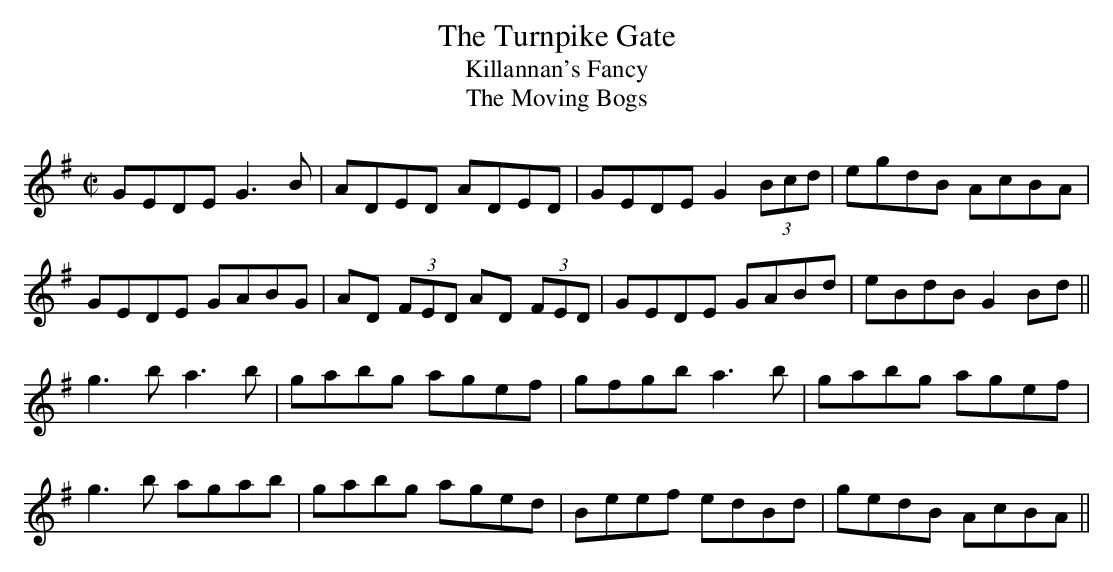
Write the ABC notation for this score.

X:1
T:Turnpike Gate, The
T:Killannan's Fancy
T:Moving Bogs, The
M:C|
K:G
GEDE G3B|ADED ADED|GEDE G2 (3Bcd|egdB AcBA|
GEDE GABG|AD (3FED AD (3FED|GEDE GABd|eBdB G2Bd||
g3b a3b|gabg agef|gfgb a3b|gabg agef|
g3b agab|gabg aged|Beef edBd|gedB AcBA||
